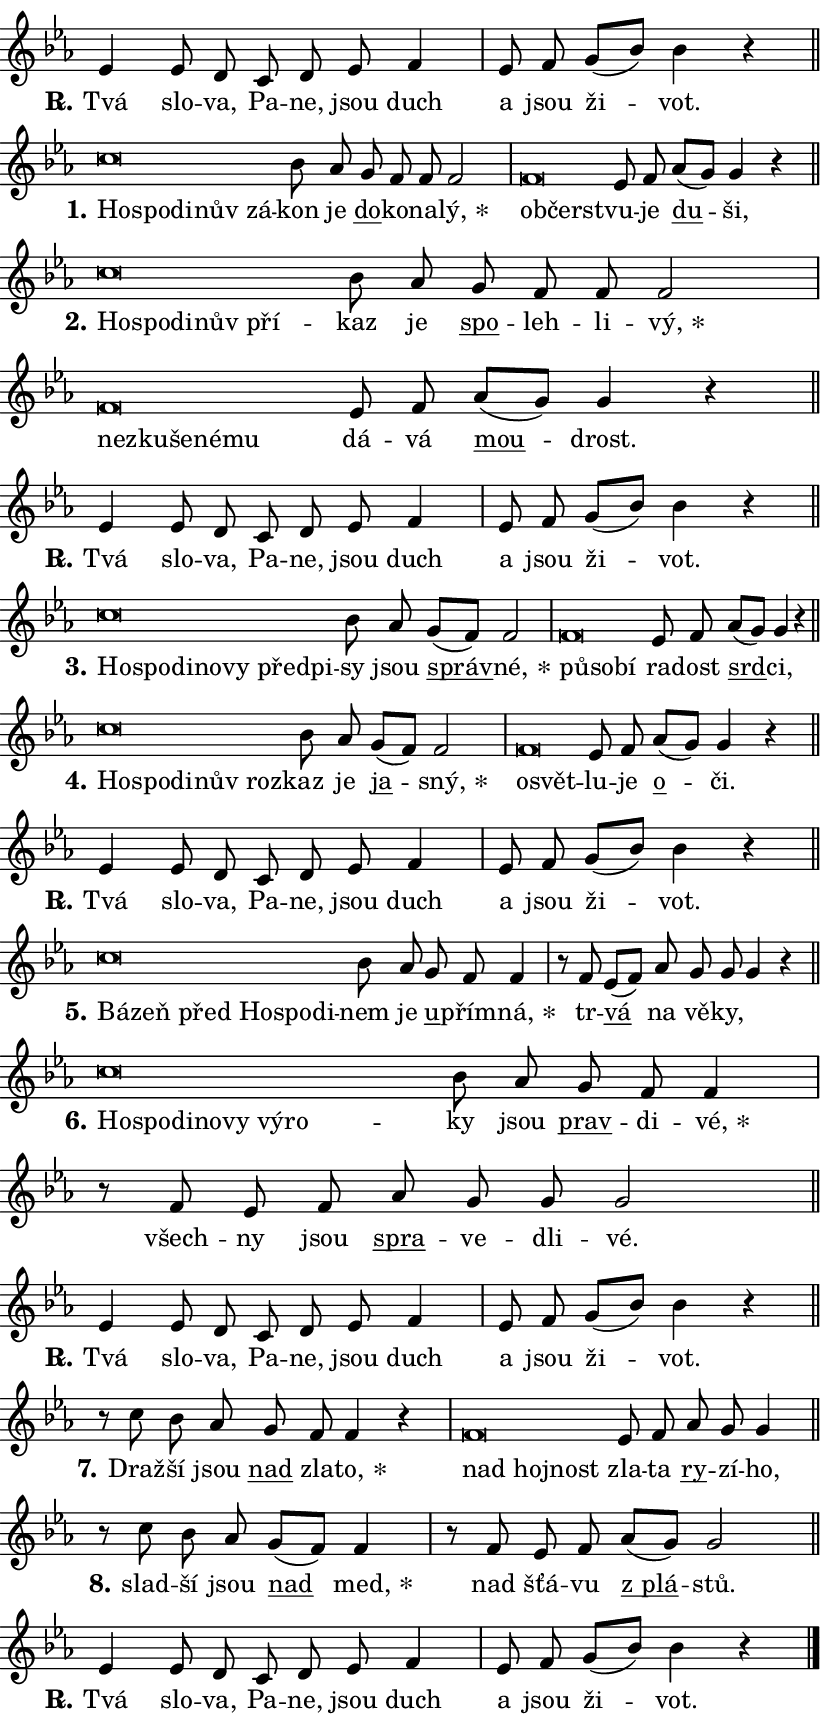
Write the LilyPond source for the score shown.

\version "2.24.0"
\header { tagline = "" }
\paper {
  indent = 0\cm
  top-margin = 0\cm
  right-margin = 0.13\cm % to fit lyric hyphens
  bottom-margin = 0\cm
  left-margin = 0\cm
  paper-width = 14\cm
  page-breaking = #ly:one-page-breaking
  system-system-spacing.basic-distance = #11
  score-system-spacing.basic-distance = #11
  ragged-last = ##f
}


%% Author: Thomas Morley
%% https://lists.gnu.org/archive/html/lilypond-user/2020-05/msg00002.html
#(define (line-position grob)
"Returns position of @var[grob} in current system:
   @code{'start}, if at first time-step
   @code{'end}, if at last time-step
   @code{'middle} otherwise
"
  (let* ((col (ly:item-get-column grob))
         (ln (ly:grob-object col 'left-neighbor))
         (rn (ly:grob-object col 'right-neighbor))
         (col-to-check-left (if (ly:grob? ln) ln col))
         (col-to-check-right (if (ly:grob? rn) rn col))
         (break-dir-left
           (and
             (ly:grob-property col-to-check-left 'non-musical #f)
             (ly:item-break-dir col-to-check-left)))
         (break-dir-right
           (and
             (ly:grob-property col-to-check-right 'non-musical #f)
             (ly:item-break-dir col-to-check-right))))
        (cond ((eqv? 1 break-dir-left) 'start)
              ((eqv? -1 break-dir-right) 'end)
              (else 'middle))))

#(define (tranparent-at-line-position vctor)
  (lambda (grob)
  "Relying on @code{line-position} select the relevant enry from @var{vctor}.
Used to determine transparency,"
    (case (line-position grob)
      ((end) (not (vector-ref vctor 0)))
      ((middle) (not (vector-ref vctor 1)))
      ((start) (not (vector-ref vctor 2))))))

noteHeadBreakVisibility =
#(define-music-function (break-visibility)(vector?)
"Makes @code{NoteHead}s transparent relying on @var{break-visibility}"
#{
  \override NoteHead.transparent =
    #(tranparent-at-line-position break-visibility)
#})

#(define delete-ledgers-for-transparent-note-heads
  (lambda (grob)
    "Reads whether a @code{NoteHead} is transparent.
If so this @code{NoteHead} is removed from @code{'note-heads} from
@var{grob}, which is supposed to be @code{LedgerLineSpanner}.
As a result ledgers are not printed for this @code{NoteHead}"
    (let* ((nhds-array (ly:grob-object grob 'note-heads))
           (nhds-list
             (if (ly:grob-array? nhds-array)
                 (ly:grob-array->list nhds-array)
                 '()))
           ;; Relies on the transparent-property being done before
           ;; Staff.LedgerLineSpanner.after-line-breaking is executed.
           ;; This is fragile ...
           (to-keep
             (remove
               (lambda (nhd)
                 (ly:grob-property nhd 'transparent #f))
               nhds-list)))
      ;; TODO find a better method to iterate over grob-arrays, similiar
      ;; to filter/remove etc for lists
      ;; For now rebuilt from scratch
      (set! (ly:grob-object grob 'note-heads)  '())
      (for-each
        (lambda (nhd)
          (ly:pointer-group-interface::add-grob grob 'note-heads nhd))
        to-keep))))

squashNotes = {
  \override NoteHead.X-extent = #'(-0.2 . 0.2)
  \override NoteHead.Y-extent = #'(-0.75 . 0)
  \override NoteHead.stencil =
    #(lambda (grob)
       (let ((pos (ly:grob-property grob 'staff-position)))
         (begin
           (if (< pos -7) (display "ERROR: Lower brevis then expected\n") (display ""))
           (if (<= pos -6) ly:text-interface::print ly:note-head::print))))
}
unSquashNotes = {
  \revert NoteHead.X-extent
  \revert NoteHead.Y-extent
  \revert NoteHead.stencil
}

hideNotes = \noteHeadBreakVisibility #begin-of-line-visible
unHideNotes = \noteHeadBreakVisibility #all-visible

% work-around for resetting accidentals
% https://lilypond.org/doc/v2.23/Documentation/notation/displaying-rhythms#unmetered-music
cadenzaMeasure = {
  \cadenzaOff
  \partial 1024 s1024
  \cadenzaOn
}

#(define-markup-command (accent layout props text) (markup?)
  "Underline accented syllable"
  (interpret-markup layout props
    #{\markup \override #'(offset . 4.3) \underline { #text }#}))

responsum = \markup \concat {
  "R" \hspace #-1.05 \path #0.1 #'((moveto 0 0.07) (lineto 0.9 0.8)) \hspace #0.05 "."
}

spaceSize = #0.6828661417322834 % exact space size for TeX Gyre Schola

\layout {
  \context {
    \Staff
    \remove "Time_signature_engraver"
    \override LedgerLineSpanner.after-line-breaking = #delete-ledgers-for-transparent-note-heads
  }
  \context {
    \Lyrics {
      \override LyricSpace.minimum-distance = \spaceSize
      \override LyricText.font-name = #"TeX Gyre Schola"
      \override LyricText.font-size = 1
      \override StanzaNumber.font-name = #"TeX Gyre Schola Bold"
      \override StanzaNumber.font-size = 1
    }
  }
  \context {
    \Score 
    \override NoteHead.text =
      #(lambda (grob) 
        (let ((pos (ly:grob-property grob 'staff-position)))
          #{\markup {
            \combine
              \halign #-0.55 \raise #(if (= pos -6) 0 0.5) \override #'(thickness . 2) \draw-line #'(3.2 . 0)
              \musicglyph "noteheads.sM1"
          }#}))
  }
}

% magnetic-lyrics.ily
%
%   written by
%     Jean Abou Samra <jean@abou-samra.fr>
%     Werner Lemberg <wl@gnu.org>
%
%   adapted by
%     Jiri Hon <jiri.hon@gmail.com>
%
% Version 2022-Apr-15

% https://www.mail-archive.com/lilypond-user@gnu.org/msg149350.html

#(define (Left_hyphen_pointer_engraver context)
   "Collect syllable-hyphen-syllable occurrences in lyrics and store
them in properties.  This engraver only looks to the left.  For
example, if the lyrics input is @code{foo -- bar}, it does the
following.

@itemize @bullet
@item
Set the @code{text} property of the @code{LyricHyphen} grob between
@q{foo} and @q{bar} to @code{foo}.

@item
Set the @code{left-hyphen} property of the @code{LyricText} grob with
text @q{foo} to the @code{LyricHyphen} grob between @q{foo} and
@q{bar}.
@end itemize

Use this auxiliary engraver in combination with the
@code{lyric-@/text::@/apply-@/magnetic-@/offset!} hook."
   (let ((hyphen #f)
         (text #f))
     (make-engraver
      (acknowledgers
       ((lyric-syllable-interface engraver grob source-engraver)
        (set! text grob)))
      (end-acknowledgers
       ((lyric-hyphen-interface engraver grob source-engraver)
        ;(when (not (grob::has-interface grob 'lyric-space-interface))
          (set! hyphen grob)));)
      ((stop-translation-timestep engraver)
       (when (and text hyphen)
         (ly:grob-set-object! text 'left-hyphen hyphen))
       (set! text #f)
       (set! hyphen #f)))))

#(define (lyric-text::apply-magnetic-offset! grob)
   "If the space between two syllables is less than the value in
property @code{LyricText@/.details@/.squash-threshold}, move the right
syllable to the left so that it gets concatenated with the left
syllable.

Use this function as a hook for
@code{LyricText@/.after-@/line-@/breaking} if the
@code{Left_@/hyphen_@/pointer_@/engraver} is active."
   (let ((hyphen (ly:grob-object grob 'left-hyphen #f)))
     (when hyphen
       (let ((left-text (ly:spanner-bound hyphen LEFT)))
         (when (grob::has-interface left-text 'lyric-syllable-interface)
           (let* ((common (ly:grob-common-refpoint grob left-text X))
                  (this-x-ext (ly:grob-extent grob common X))
                  (left-x-ext
                   (begin
                     ;; Trigger magnetism for left-text.
                     (ly:grob-property left-text 'after-line-breaking)
                     (ly:grob-extent left-text common X)))
                  ;; `delta` is the gap width between two syllables.
                  (delta (- (interval-start this-x-ext)
                            (interval-end left-x-ext)))
                  (details (ly:grob-property grob 'details))
                  (threshold (assoc-get 'squash-threshold details 0.2)))
             (when (< delta threshold)
               (let* (;; We have to manipulate the input text so that
                      ;; ligatures crossing syllable boundaries are not
                      ;; disabled.  For languages based on the Latin
                      ;; script this is essentially a beautification.
                      ;; However, for non-Western scripts it can be a
                      ;; necessity.
                      (lt (ly:grob-property left-text 'text))
                      (rt (ly:grob-property grob 'text))
                      (is-space (grob::has-interface hyphen 'lyric-space-interface))
                      (space (if is-space " " ""))
                      (extra-delta (if is-space spaceSize 0))
                      ;; Append new syllable.
                      (ltrt-space (if (and (string? lt) (string? rt))
                                (string-append lt space rt)
                                (make-concat-markup (list lt space rt))))
                      ;; Right-align `ltrt` to the right side.
                      (ltrt-space-markup (grob-interpret-markup
                               grob
                               (make-translate-markup
                                (cons (interval-length this-x-ext) 0)
                                (make-right-align-markup ltrt-space)))))
                 (begin
                   ;; Don't print `left-text`.
                   (ly:grob-set-property! left-text 'stencil #f)
                   ;; Set text and stencil (which holds all collected
                   ;; syllables so far) and shift it to the left.
                   (ly:grob-set-property! grob 'text ltrt-space)
                   (ly:grob-set-property! grob 'stencil ltrt-space-markup)
                   (ly:grob-translate-axis! grob (- (- delta extra-delta)) X))))))))))


#(define (lyric-hyphen::displace-bounds-first grob)
   ;; Make very sure this callback isn't triggered too early.
   (let ((left (ly:spanner-bound grob LEFT))
         (right (ly:spanner-bound grob RIGHT)))
     (ly:grob-property left 'after-line-breaking)
     (ly:grob-property right 'after-line-breaking)
     (ly:lyric-hyphen::print grob)))

squashThreshold = #0.4

\layout {
  \context {
    \Lyrics
    \consists #Left_hyphen_pointer_engraver
    \override LyricText.after-line-breaking =
      #lyric-text::apply-magnetic-offset!
    \override LyricHyphen.stencil = #lyric-hyphen::displace-bounds-first
    \override LyricText.details.squash-threshold = \squashThreshold
    \override LyricHyphen.minimum-distance = 0
    \override LyricHyphen.minimum-length = \squashThreshold
  }
}

squashText = \override LyricText.details.squash-threshold = 9999
unSquashText = \override LyricText.details.squash-threshold = \squashThreshold

leftText = \override LyricText.self-alignment-X = #LEFT
unLeftText = \revert LyricText.self-alignment-X

starOffset = #(lambda (grob) 
                (let ((x_offset (ly:self-alignment-interface::aligned-on-x-parent grob)))
                  (if (= x_offset 0) 0 (+ x_offset 1.2))))

star = #(define-music-function (syllable)(string?)
"Append star separator at the end of a syllable"
#{
  \once \override LyricText.X-offset = #starOffset
  \lyricmode { \markup {
    #syllable
    \override #'((font-name . "TeX Gyre Schola Bold")) \hspace #0.2 \lower #0.65 \larger "*"
  } }
#})

starAccent = #(define-music-function (syllable)(string?)
"Append star separator at the end of a syllable and make accent"
#{
  \once \override LyricText.X-offset = #starOffset
  \lyricmode { \markup {
    \accent #syllable
    \override #'((font-name . "TeX Gyre Schola Bold")) \hspace #0.2 \lower #0.65 \larger "*"
  } }
#})

breath = #(define-music-function (syllable)(string?)
"Append breathing indicator at the end of a syllable"
#{
  \lyricmode { \markup { #syllable "+" } }
#})

optionalBreath = #(define-music-function (syllable)(string?)
"Append optional breathing indicator at the end of a syllable"
#{
  \lyricmode { \markup { #syllable "(+)" } }
#})


\score {
    <<
        \new Voice = "melody" { \cadenzaOn \key es \major \relative { es'4 es8 d c d es f4 \cadenzaMeasure \bar "|" es8 f \bar "" g[( bes)] bes4 r \cadenzaMeasure \bar "||" \break } }
        \new Lyrics \lyricsto "melody" { \lyricmode { \set stanza = \responsum
Tvá slo -- va, Pa -- ne, jsou duch a jsou ži -- vot. } }
    >>
    \layout {}
}

\score {
    <<
        \new Voice = "melody" { \cadenzaOn \key es \major \relative { \squashNotes c''\breve*1/16 \hideNotes \breve*1/16 \bar "" \breve*1/16 \bar "" \breve*1/16 \breve*1/16 \bar "" \unHideNotes \unSquashNotes bes8 as \bar "" g f f f2 \cadenzaMeasure \bar "|" \squashNotes f\breve*1/16 \hideNotes \breve*1/16 \bar "" \unHideNotes \unSquashNotes es8 f \bar "" as[( g)] g4 r \cadenzaMeasure \bar "||" \break } }
        \new Lyrics \lyricsto "melody" { \lyricmode { \set stanza = "1."
\leftText Ho -- \squashText spo -- di -- nův zá -- \unLeftText \unSquashText kon je \markup \accent do -- ko -- na -- \star lý, \leftText ob -- \squashText čerst -- \unLeftText \unSquashText vu -- je \markup \accent du -- ši, } }
    >>
    \layout {}
}

\score {
    <<
        \new Voice = "melody" { \cadenzaOn \key es \major \relative { \squashNotes c''\breve*1/16 \hideNotes \breve*1/16 \bar "" \breve*1/16 \bar "" \breve*1/16 \breve*1/16 \bar "" \unHideNotes \unSquashNotes bes8 as \bar "" g f f f2 \cadenzaMeasure \bar "|" \squashNotes f\breve*1/16 \hideNotes \breve*1/16 \bar "" \breve*1/16 \bar "" \breve*1/16 \breve*1/16 \bar "" \unHideNotes \unSquashNotes es8 f \bar "" as[( g)] g4 r \cadenzaMeasure \bar "||" \break } }
        \new Lyrics \lyricsto "melody" { \lyricmode { \set stanza = "2."
\leftText Ho -- \squashText spo -- di -- nův pří -- \unLeftText \unSquashText kaz je \markup \accent spo -- leh -- li -- \star vý, \leftText ne -- \squashText zku -- še -- né -- mu \unLeftText \unSquashText dá -- vá \markup \accent mou -- drost. } }
    >>
    \layout {}
}

\score {
    <<
        \new Voice = "melody" { \cadenzaOn \key es \major \relative { es'4 es8 d c d es f4 \cadenzaMeasure \bar "|" es8 f \bar "" g[( bes)] bes4 r \cadenzaMeasure \bar "||" \break } }
        \new Lyrics \lyricsto "melody" { \lyricmode { \set stanza = \responsum
Tvá slo -- va, Pa -- ne, jsou duch a jsou ži -- vot. } }
    >>
    \layout {}
}

\score {
    <<
        \new Voice = "melody" { \cadenzaOn \key es \major \relative { \squashNotes c''\breve*1/16 \hideNotes \breve*1/16 \bar "" \breve*1/16 \bar "" \breve*1/16 \bar "" \breve*1/16 \bar "" \breve*1/16 \breve*1/16 \bar "" \unHideNotes \unSquashNotes bes8 as \bar "" g[( f)] f2 \cadenzaMeasure \bar "|" \squashNotes f\breve*1/16 \hideNotes \breve*1/16 \breve*1/16 \bar "" \unHideNotes \unSquashNotes es8 f \bar "" as[( g)] g4 r \cadenzaMeasure \bar "||" \break } }
        \new Lyrics \lyricsto "melody" { \lyricmode { \set stanza = "3."
\leftText Ho -- \squashText spo -- di -- no -- vy před -- pi -- \unLeftText \unSquashText sy jsou \markup \accent správ -- \star né, \leftText pů -- \squashText so -- bí \unLeftText \unSquashText ra -- dost \markup \accent srd -- ci, } }
    >>
    \layout {}
}

\score {
    <<
        \new Voice = "melody" { \cadenzaOn \key es \major \relative { \squashNotes c''\breve*1/16 \hideNotes \breve*1/16 \bar "" \breve*1/16 \bar "" \breve*1/16 \breve*1/16 \bar "" \unHideNotes \unSquashNotes bes8 as \bar "" g[( f)] f2 \cadenzaMeasure \bar "|" \squashNotes f\breve*1/16 \hideNotes \breve*1/16 \bar "" \unHideNotes \unSquashNotes es8 f \bar "" as[( g)] g4 r \cadenzaMeasure \bar "||" \break } }
        \new Lyrics \lyricsto "melody" { \lyricmode { \set stanza = "4."
\leftText Ho -- \squashText spo -- di -- nův roz -- \unLeftText \unSquashText kaz je \markup \accent ja -- \star sný, \leftText o -- \squashText svět -- \unLeftText \unSquashText lu -- je \markup \accent o -- či. } }
    >>
    \layout {}
}

\score {
    <<
        \new Voice = "melody" { \cadenzaOn \key es \major \relative { es'4 es8 d c d es f4 \cadenzaMeasure \bar "|" es8 f \bar "" g[( bes)] bes4 r \cadenzaMeasure \bar "||" \break } }
        \new Lyrics \lyricsto "melody" { \lyricmode { \set stanza = \responsum
Tvá slo -- va, Pa -- ne, jsou duch a jsou ži -- vot. } }
    >>
    \layout {}
}

\score {
    <<
        \new Voice = "melody" { \cadenzaOn \key es \major \relative { \squashNotes c''\breve*1/16 \hideNotes \breve*1/16 \bar "" \breve*1/16 \bar "" \breve*1/16 \bar "" \breve*1/16 \breve*1/16 \bar "" \unHideNotes \unSquashNotes bes8 as \bar "" g f f4 \cadenzaMeasure \bar "|" r8 f es8[( f)] \bar "" as g g g4 r \cadenzaMeasure \bar "||" \break } }
        \new Lyrics \lyricsto "melody" { \lyricmode { \set stanza = "5."
\leftText Bá -- \squashText zeň před Ho -- spo -- di -- \unLeftText \unSquashText nem je \markup \accent u -- přím -- \star ná, tr -- \markup \accent vá na vě -- ky, \repeat unfold 1 { \skip 1 } } }
    >>
    \layout {}
}

\score {
    <<
        \new Voice = "melody" { \cadenzaOn \key es \major \relative { \squashNotes c''\breve*1/16 \hideNotes \breve*1/16 \bar "" \breve*1/16 \bar "" \breve*1/16 \bar "" \breve*1/16 \bar "" \breve*1/16 \breve*1/16 \bar "" \unHideNotes \unSquashNotes bes8 as \bar "" g f f4 \cadenzaMeasure \bar "|" r8 f es8 f \bar "" as g g g2 \cadenzaMeasure \bar "||" \break } }
        \new Lyrics \lyricsto "melody" { \lyricmode { \set stanza = "6."
\leftText Ho -- \squashText spo -- di -- no -- vy vý -- ro -- \unLeftText \unSquashText ky jsou \markup \accent prav -- di -- \star vé, všech -- ny jsou \markup \accent spra -- ve -- dli -- vé. } }
    >>
    \layout {}
}

\score {
    <<
        \new Voice = "melody" { \cadenzaOn \key es \major \relative { es'4 es8 d c d es f4 \cadenzaMeasure \bar "|" es8 f \bar "" g[( bes)] bes4 r \cadenzaMeasure \bar "||" \break } }
        \new Lyrics \lyricsto "melody" { \lyricmode { \set stanza = \responsum
Tvá slo -- va, Pa -- ne, jsou duch a jsou ži -- vot. } }
    >>
    \layout {}
}

\score {
    <<
        \new Voice = "melody" { \cadenzaOn \key es \major \relative { r8 c'' bes8 as \bar "" g f f4 r \cadenzaMeasure \bar "|" \squashNotes f\breve*1/16 \hideNotes \breve*1/16 \breve*1/16 \bar "" \unHideNotes \unSquashNotes es8 f \bar "" as g g4 \cadenzaMeasure \bar "||" \break } }
        \new Lyrics \lyricsto "melody" { \lyricmode { \set stanza = "7."
Draž -- ší jsou \markup \accent nad zla -- \star to, \leftText nad \squashText hoj -- nost \unLeftText \unSquashText zla -- ta \markup \accent ry -- zí -- ho, } }
    >>
    \layout {}
}

\score {
    <<
        \new Voice = "melody" { \cadenzaOn \key es \major \relative { r8 c'' bes8 as \bar "" g[( f)] f4 \cadenzaMeasure \bar "|" r8 f es8 f \bar "" as[( g)] g2 \cadenzaMeasure \bar "||" \break } }
        \new Lyrics \lyricsto "melody" { \lyricmode { \set stanza = "8."
slad -- ší jsou \markup \accent nad \star med, nad šťá -- vu \markup \accent "z plá" -- stů. } }
    >>
    \layout {}
}

\score {
    <<
        \new Voice = "melody" { \cadenzaOn \key es \major \relative { es'4 es8 d c d es f4 \cadenzaMeasure \bar "|" es8 f \bar "" g[( bes)] bes4 r \cadenzaMeasure \bar "||" \break } \bar "|." }
        \new Lyrics \lyricsto "melody" { \lyricmode { \set stanza = \responsum
Tvá slo -- va, Pa -- ne, jsou duch a jsou ži -- vot. } }
    >>
    \layout {}
}
